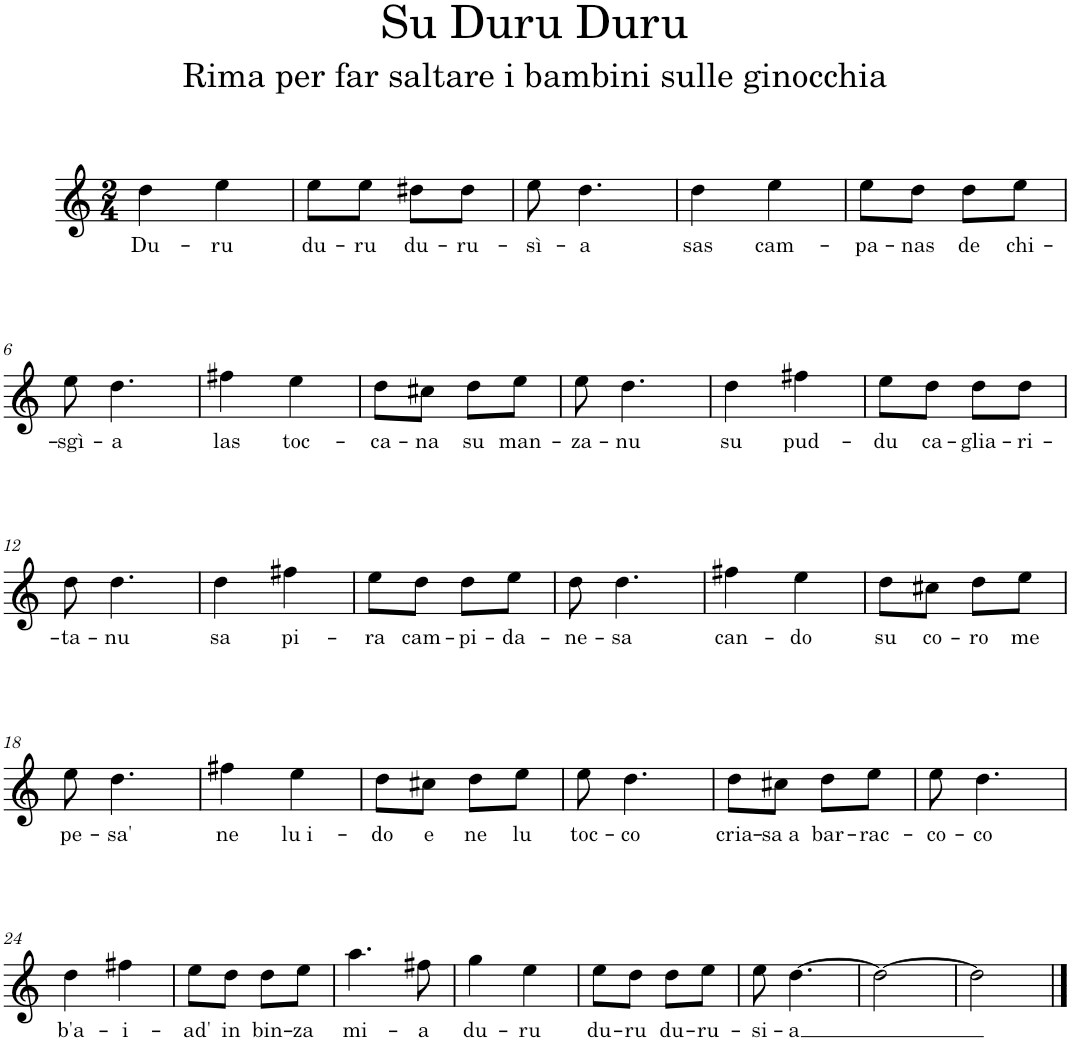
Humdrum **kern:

**kern	**text
*part1	*part1
*staff1	*staff1
*I"Voice	*
*I'Vo.	*
*clefG2	*
*k[]	*
*M2/4	*
=1	=1
!	!LO:LY:b
4dd\	Du-
!	!LO:LY:b
4ee\	-ru
=2	=2
!	!LO:LY:b
8ee\L	du-
!	!LO:LY:b
8ee\J	-ru
!	!LO:LY:b
8dd#X\L	du-
!	!LO:LY:b
8dd#\J	-ru-
=3	=3
!	!LO:LY:b
8ee\	-sì-
!	!LO:LY:b
4.dd\	-a
=4	=4
!	!LO:LY:b
4dd\	sas
!	!LO:LY:b
4ee\	cam-
=5	=5
!	!LO:LY:b
8ee\L	-pa-
!	!LO:LY:b
8dd\J	-nas
!	!LO:LY:b
8dd\L	de
!	!LO:LY:b
8ee\J	chi-
!!LO:LB:g=z
=6	=6
!	!LO:LY:b
8ee\	-sgì-
!	!LO:LY:b
4.dd\	-a
=7	=7
!	!LO:LY:b
4ff#X\	las
!	!LO:LY:b
4ee\	toc-
=8	=8
!	!LO:LY:b
8dd\L	-ca-
!	!LO:LY:b
8cc#X\J	-na
!	!LO:LY:b
8dd\L	su
!	!LO:LY:b
8ee\J	man-
=9	=9
!	!LO:LY:b
8ee\	-za-
!	!LO:LY:b
4.dd\	-nu
=10	=10
!	!LO:LY:b
4dd\	su
!	!LO:LY:b
4ff#X\	pud-
=11	=11
!	!LO:LY:b
8ee\L	-du
!	!LO:LY:b
8dd\J	ca-
!	!LO:LY:b
8dd\L	-glia-
!	!LO:LY:b
8dd\J	-ri-
!!LO:LB:g=z
=12	=12
!	!LO:LY:b
8dd\	-ta-
!	!LO:LY:b
4.dd\	-nu
=13	=13
!	!LO:LY:b
4dd\	sa
!	!LO:LY:b
4ff#X\	pi-
=14	=14
!	!LO:LY:b
8ee\L	-ra
!	!LO:LY:b
8dd\J	cam-
!	!LO:LY:b
8dd\L	-pi-
!	!LO:LY:b
8ee\J	-da-
=15	=15
!	!LO:LY:b
8dd\	-ne-
!	!LO:LY:b
4.dd\	-sa
=16	=16
!	!LO:LY:b
4ff#X\	can-
!	!LO:LY:b
4ee\	-do
=17	=17
!	!LO:LY:b
8dd\L	su
!	!LO:LY:b
8cc#X\J	co-
!	!LO:LY:b
8dd\L	-ro
!	!LO:LY:b
8ee\J	me
!!LO:LB:g=z
=18	=18
!	!LO:LY:b
8ee\	pe-
!	!LO:LY:b
4.dd\	-sa'
=19	=19
!	!LO:LY:b
4ff#X\	ne
!	!LO:LY:b
4ee\	lu i-
=20	=20
!	!LO:LY:b
8dd\L	-do
!	!LO:LY:b
8cc#X\J	e
!	!LO:LY:b
8dd\L	ne
!	!LO:LY:b
8ee\J	lu
=21	=21
!	!LO:LY:b
8ee\	toc-
!	!LO:LY:b
4.dd\	-co
=22	=22
!	!LO:LY:b
8dd\L	cria-
!	!LO:LY:b
8cc#X\J	-sa a
!	!LO:LY:b
8dd\L	bar-
!	!LO:LY:b
8ee\J	-rac-
=23	=23
!	!LO:LY:b
8ee\	-co-
!	!LO:LY:b
4.dd\	-co
!!LO:LB:g=z
=24	=24
!	!LO:LY:b
4dd\	b'a-
!	!LO:LY:b
4ff#X\	-i-
=25	=25
!	!LO:LY:b
8ee\L	-ad'
!	!LO:LY:b
8dd\J	in
!	!LO:LY:b
8dd\L	bin-
!	!LO:LY:b
8ee\J	-za
=26	=26
!	!LO:LY:b
4.aa\	mi-
!	!LO:LY:b
8ff#X\	-a
=27	=27
!	!LO:LY:b
4gg\	du-
!	!LO:LY:b
4ee\	-ru
=28	=28
!	!LO:LY:b
8ee\L	du-
!	!LO:LY:b
8dd\J	-ru
!	!LO:LY:b
8dd\L	du-
!	!LO:LY:b
8ee\J	-ru-
=29	=29
!	!LO:LY:b
8ee\	-si-
!	!LO:LY:b
[4.dd\	-a
=30	=30
2dd\_	.
=31	=31
2dd\]	.
==	==
*-	*-
